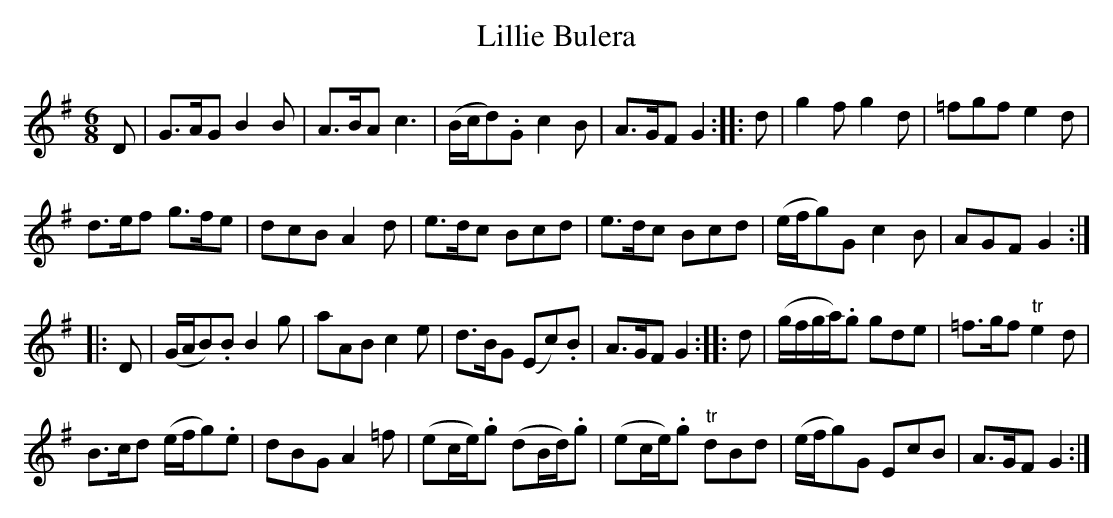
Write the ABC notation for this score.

X:1
T:Lillie Bulera
M:6/8
K:G
D|\
G>AG B2B| A>BA c3| \
(B/c/d).G c2B| A>GF G2::\
d|\
g2f g2d| =fgf e2d|
d>ef g>fe| dcB A2d|\
e>dc Bcd| e>dc Bcd| \
(e/f/g)G c2B| AGF G2::
D|\
(G/A/B).B B2g| aAB c2e| \
d>BG (Ec).B| A>GF G2::\
d|\
(g/f/g/a/).g gde| =f>gf "tr"e2d|
B>cd (e/f/g).e| dBG A2=f|\
(ec/e/).g (dB/d/).g| (ec/e/).g "tr"dBd| \
(e/f/g)G EcB| A>GF G2:|
